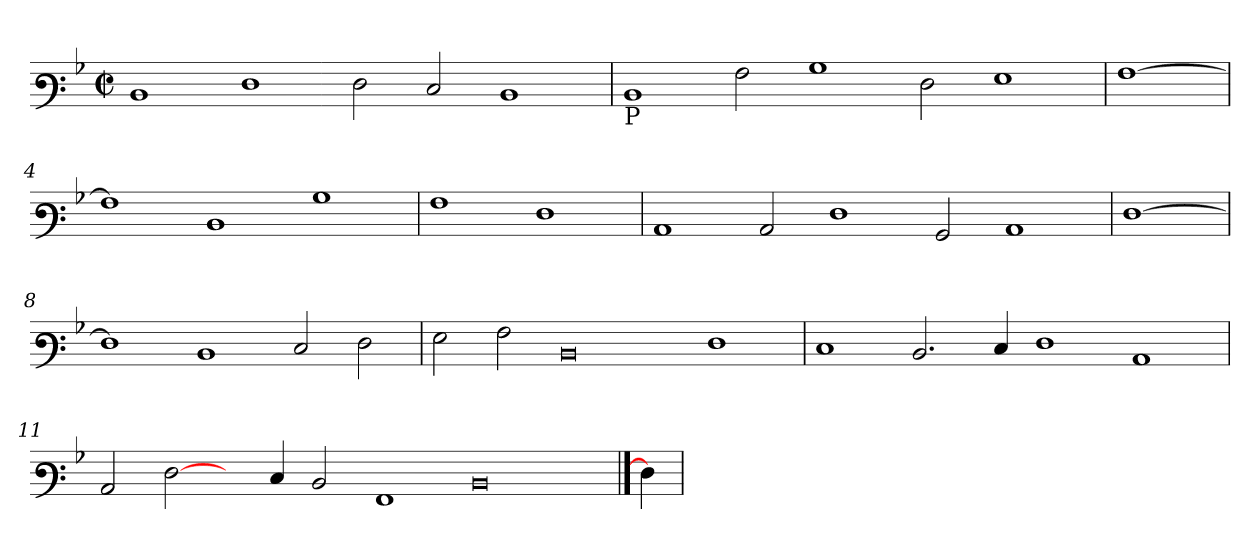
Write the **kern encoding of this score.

**kern
*part1
*staff1
*clefF3
*k[b-]
*M2/2
*met(c|)
=1
1D
1F
2F\
2E/
1D
=2
!LO:TX:b:t=P
1D
2A\
1B-
2F\
1G
=3
[1A
=4
1A]
1D
1B-
=5
1A
1F
=6
1C
2C/
1F
2BB-/
1C
=7
[1F
=8
1F]
1D
2E/
2F\
=9
2G\
2A\
0D
1F
=10
1E
2.D/
4E/
1F
1C
=11
2C/
[2F\
4ryy
4E/
2D/
1AA
0D
==12
4F\]
=
*-
